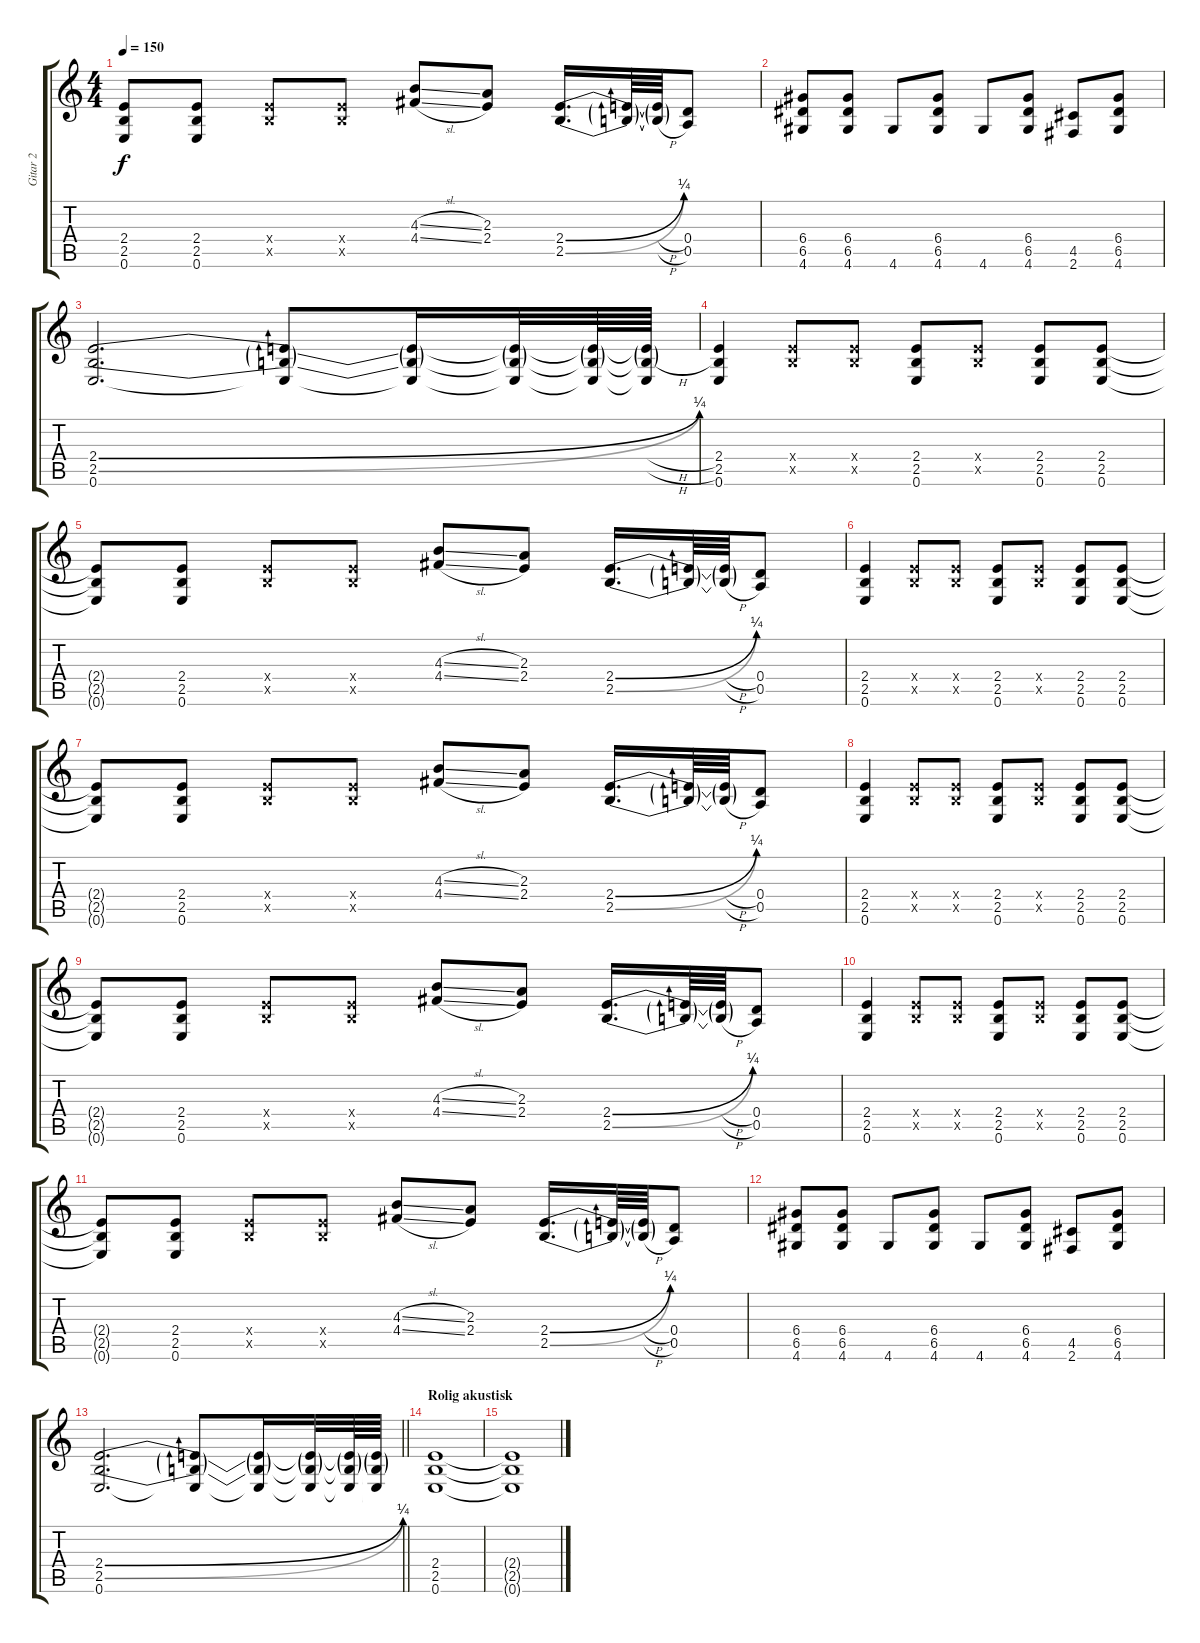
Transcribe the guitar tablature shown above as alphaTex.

\track ("Gitar 2" "Gitar 2") {instrument overdrivenguitar}
\staff {score tabs}
\tuning (E4 B3 G3 D3 A2 E2) {hide}
\ts (4 4)
\tempo 150
\clef g2
\ks c
(2.4{t} 2.5{t} 0.6{t}).8{dy f} (2.4 2.5 0.6).8 (2.4{x} 2.5{x}).8 (2.4{x} 2.5{x}).8 (4.3{sl} 4.4{sl}).8 (2.3 2.4).8 (2.4{be (bend 0 0 60 1)} 2.5{be (bend 0 0 60 1)}).16{d} (2.4{t} 2.5{t}).64 (2.4{h t} 2.5{h t}).64 (0.4 0.5).8 |
(6.4 6.5 4.6).8 (6.4 6.5 4.6).8 4.6.8 (6.4 6.5 4.6).8 4.6.8 (6.4 6.5 4.6).8 (4.5 2.6).8 (6.4 6.5 4.6).8 |
(2.4{be (bend 0 0 60 1)} 2.5{be (bend 0 0 60 1)} 0.6).2{d} (2.4{t} 2.5{t} 0.6{t}).8 (2.4{t} 2.5{t} 0.6{t}).16 (2.4{t} 2.5{t} 0.6{t}).32 (2.4{t} 2.5{t} 0.6{t}).64 (2.4{h t} 2.5{h t} 0.6{t}).64 |
(2.4 2.5 0.6).4 (2.4{x} 2.5{x}).8 (2.4{x} 2.5{x}).8 (2.4 2.5 0.6).8 (2.4{x} 2.5{x}).8 (2.4 2.5 0.6).8 (2.4 2.5 0.6).8 |
(2.4{t} 2.5{t} 0.6{t}).8 (2.4 2.5 0.6).8 (2.4{x} 2.5{x}).8 (2.4{x} 2.5{x}).8 (4.3{sl} 4.4{sl}).8 (2.3 2.4).8 (2.4{be (bend 0 0 60 1)} 2.5{be (bend 0 0 60 1)}).16{d} (2.4{t} 2.5{t}).64 (2.4{h t} 2.5{h t}).64 (0.4 0.5).8 |
(2.4 2.5 0.6).4 (2.4{x} 2.5{x}).8 (2.4{x} 2.5{x}).8 (2.4 2.5 0.6).8 (2.4{x} 2.5{x}).8 (2.4 2.5 0.6).8 (2.4 2.5 0.6).8 |
(2.4{t} 2.5{t} 0.6{t}).8 (2.4 2.5 0.6).8 (2.4{x} 2.5{x}).8 (2.4{x} 2.5{x}).8 (4.3{sl} 4.4{sl}).8 (2.3 2.4).8 (2.4{be (bend 0 0 60 1)} 2.5{be (bend 0 0 60 1)}).16{d} (2.4{t} 2.5{t}).64 (2.4{h t} 2.5{h t}).64 (0.4 0.5).8 |
(2.4 2.5 0.6).4 (2.4{x} 2.5{x}).8 (2.4{x} 2.5{x}).8 (2.4 2.5 0.6).8 (2.4{x} 2.5{x}).8 (2.4 2.5 0.6).8 (2.4 2.5 0.6).8 |
(2.4{t} 2.5{t} 0.6{t}).8 (2.4 2.5 0.6).8 (2.4{x} 2.5{x}).8 (2.4{x} 2.5{x}).8 (4.3{sl} 4.4{sl}).8 (2.3 2.4).8 (2.4{be (bend 0 0 60 1)} 2.5{be (bend 0 0 60 1)}).16{d} (2.4{t} 2.5{t}).64 (2.4{h t} 2.5{h t}).64 (0.4 0.5).8 |
(2.4 2.5 0.6).4 (2.4{x} 2.5{x}).8 (2.4{x} 2.5{x}).8 (2.4 2.5 0.6).8 (2.4{x} 2.5{x}).8 (2.4 2.5 0.6).8 (2.4 2.5 0.6).8 |
(2.4{t} 2.5{t} 0.6{t}).8 (2.4 2.5 0.6).8 (2.4{x} 2.5{x}).8 (2.4{x} 2.5{x}).8 (4.3{sl} 4.4{sl}).8 (2.3 2.4).8 (2.4{be (bend 0 0 60 1)} 2.5{be (bend 0 0 60 1)}).16{d} (2.4{t} 2.5{t}).64 (2.4{h t} 2.5{h t}).64 (0.4 0.5).8 |
(6.4 6.5 4.6).8 (6.4 6.5 4.6).8 4.6.8 (6.4 6.5 4.6).8 4.6.8 (6.4 6.5 4.6).8 (4.5 2.6).8 (6.4 6.5 4.6).8 |
\barLineRight lightlight
(2.4{be (bend 0 0 60 1)} 2.5{be (bend 0 0 60 1)} 0.6).2{d} (2.4{t} 2.5{t} 0.6{t}).8 (2.4{t} 2.5{t} 0.6{t}).16 (2.4{t} 2.5{t} 0.6{t}).32 (2.4{t} 2.5{t} 0.6{t}).64 (2.4{t} 2.5{t} 0.6{t}).64 |
\section ("" "Rolig akustisk")
(2.4 2.5 0.6).1 |
(2.4{t} 2.5{t} 0.6{t}).1
